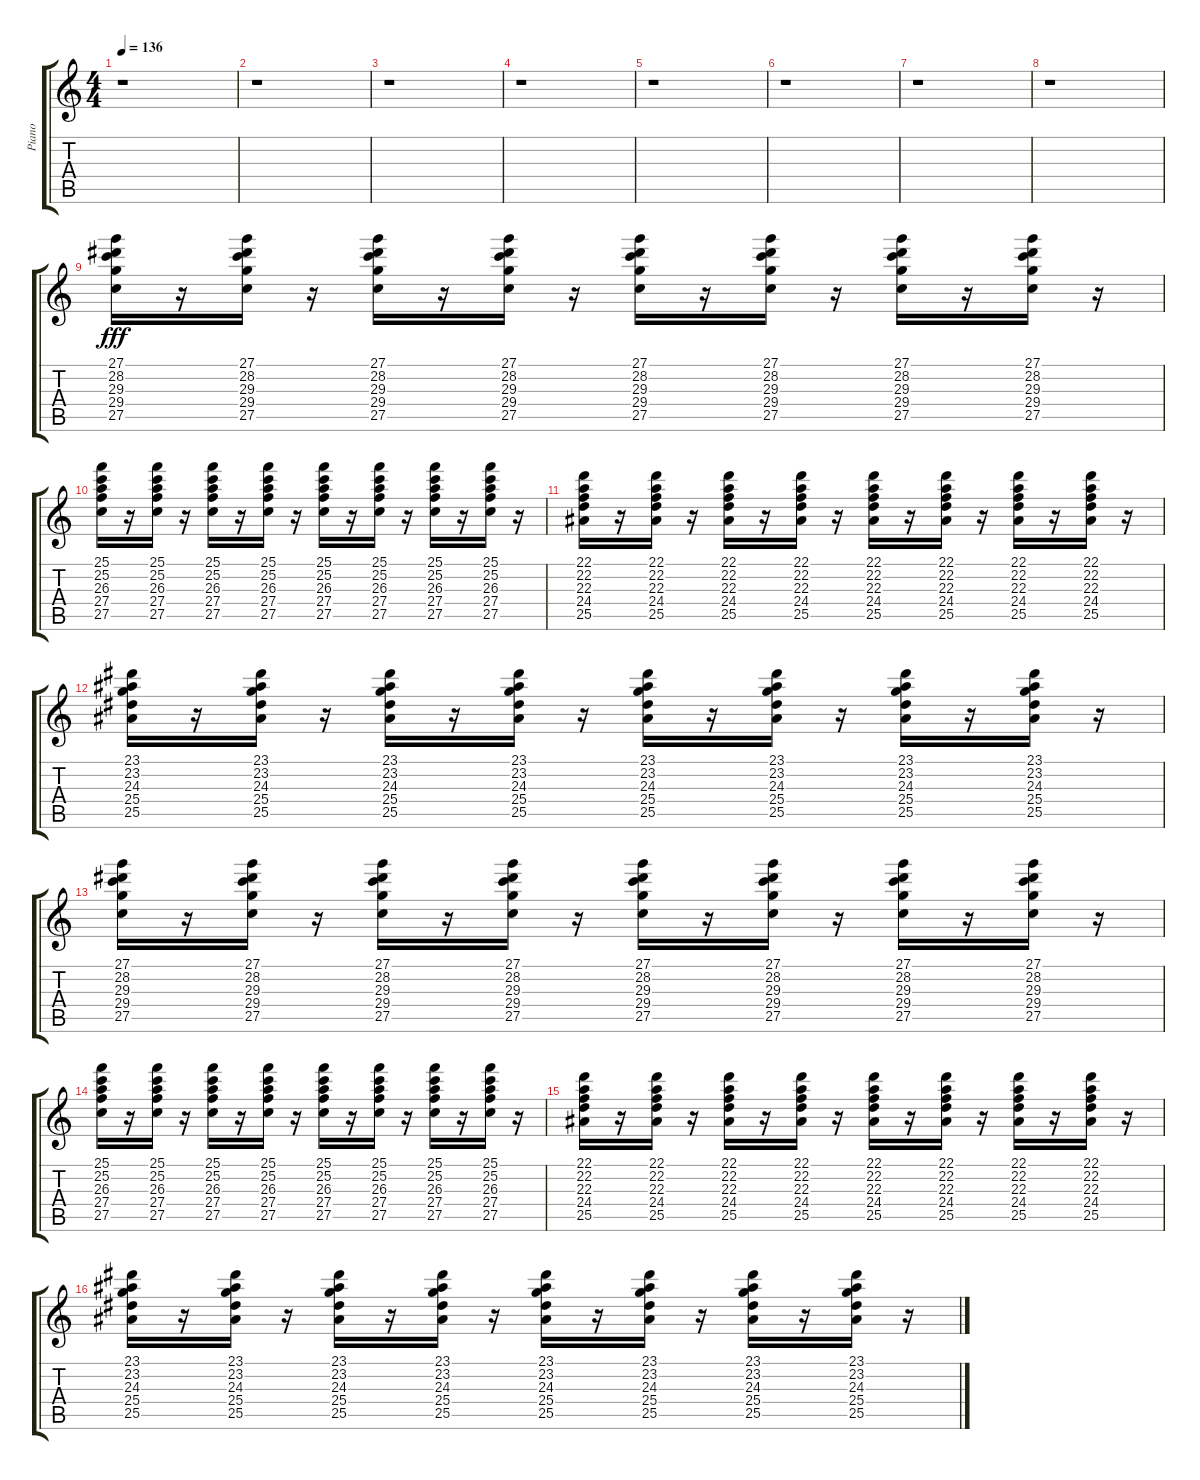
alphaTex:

\track ("Piano" "Piano") {instrument brightacousticpiano}
\staff {score tabs}
\tuning (E4 B3 G3 D3 A2 E2) {hide}
\ts (4 4)
\tempo 136
\clef g2
\ks c
r.1{dy fff} |
r.1 |
r.1 |
r.1 |
r.1 |
r.1 |
r.1 |
r.1 |
(27.1 28.2 29.3 29.4 27.5).16 r.16 (27.1 28.2 29.3 29.4 27.5).16 r.16 (27.1 28.2 29.3 29.4 27.5).16 r.16 (27.1 28.2 29.3 29.4 27.5).16 r.16 (27.1 28.2 29.3 29.4 27.5).16 r.16 (27.1 28.2 29.3 29.4 27.5).16 r.16 (27.1 28.2 29.3 29.4 27.5).16 r.16 (27.1 28.2 29.3 29.4 27.5).16 r.16 |
(25.1 25.2 26.3 27.4 27.5).16 r.16 (25.1 25.2 26.3 27.4 27.5).16 r.16 (25.1 25.2 26.3 27.4 27.5).16 r.16 (25.1 25.2 26.3 27.4 27.5).16 r.16 (25.1 25.2 26.3 27.4 27.5).16 r.16 (25.1 25.2 26.3 27.4 27.5).16 r.16 (25.1 25.2 26.3 27.4 27.5).16 r.16 (25.1 25.2 26.3 27.4 27.5).16 r.16 |
(22.1 22.2 22.3 24.4 25.5).16 r.16 (22.1 22.2 22.3 24.4 25.5).16 r.16 (22.1 22.2 22.3 24.4 25.5).16 r.16 (22.1 22.2 22.3 24.4 25.5).16 r.16 (22.1 22.2 22.3 24.4 25.5).16 r.16 (22.1 22.2 22.3 24.4 25.5).16 r.16 (22.1 22.2 22.3 24.4 25.5).16 r.16 (22.1 22.2 22.3 24.4 25.5).16 r.16 |
(23.1 23.2 24.3 25.4 25.5).16 r.16 (23.1 23.2 24.3 25.4 25.5).16 r.16 (23.1 23.2 24.3 25.4 25.5).16 r.16 (23.1 23.2 24.3 25.4 25.5).16 r.16 (23.1 23.2 24.3 25.4 25.5).16 r.16 (23.1 23.2 24.3 25.4 25.5).16 r.16 (23.1 23.2 24.3 25.4 25.5).16 r.16 (23.1 23.2 24.3 25.4 25.5).16 r.16 |
(27.1 28.2 29.3 29.4 27.5).16 r.16 (27.1 28.2 29.3 29.4 27.5).16 r.16 (27.1 28.2 29.3 29.4 27.5).16 r.16 (27.1 28.2 29.3 29.4 27.5).16 r.16 (27.1 28.2 29.3 29.4 27.5).16 r.16 (27.1 28.2 29.3 29.4 27.5).16 r.16 (27.1 28.2 29.3 29.4 27.5).16 r.16 (27.1 28.2 29.3 29.4 27.5).16 r.16 |
(25.1 25.2 26.3 27.4 27.5).16 r.16 (25.1 25.2 26.3 27.4 27.5).16 r.16 (25.1 25.2 26.3 27.4 27.5).16 r.16 (25.1 25.2 26.3 27.4 27.5).16 r.16 (25.1 25.2 26.3 27.4 27.5).16 r.16 (25.1 25.2 26.3 27.4 27.5).16 r.16 (25.1 25.2 26.3 27.4 27.5).16 r.16 (25.1 25.2 26.3 27.4 27.5).16 r.16 |
(22.1 22.2 22.3 24.4 25.5).16 r.16 (22.1 22.2 22.3 24.4 25.5).16 r.16 (22.1 22.2 22.3 24.4 25.5).16 r.16 (22.1 22.2 22.3 24.4 25.5).16 r.16 (22.1 22.2 22.3 24.4 25.5).16 r.16 (22.1 22.2 22.3 24.4 25.5).16 r.16 (22.1 22.2 22.3 24.4 25.5).16 r.16 (22.1 22.2 22.3 24.4 25.5).16 r.16 |
(23.1 23.2 24.3 25.4 25.5).16 r.16 (23.1 23.2 24.3 25.4 25.5).16 r.16 (23.1 23.2 24.3 25.4 25.5).16 r.16 (23.1 23.2 24.3 25.4 25.5).16 r.16 (23.1 23.2 24.3 25.4 25.5).16 r.16 (23.1 23.2 24.3 25.4 25.5).16 r.16 (23.1 23.2 24.3 25.4 25.5).16 r.16 (23.1 23.2 24.3 25.4 25.5).16 r.16
